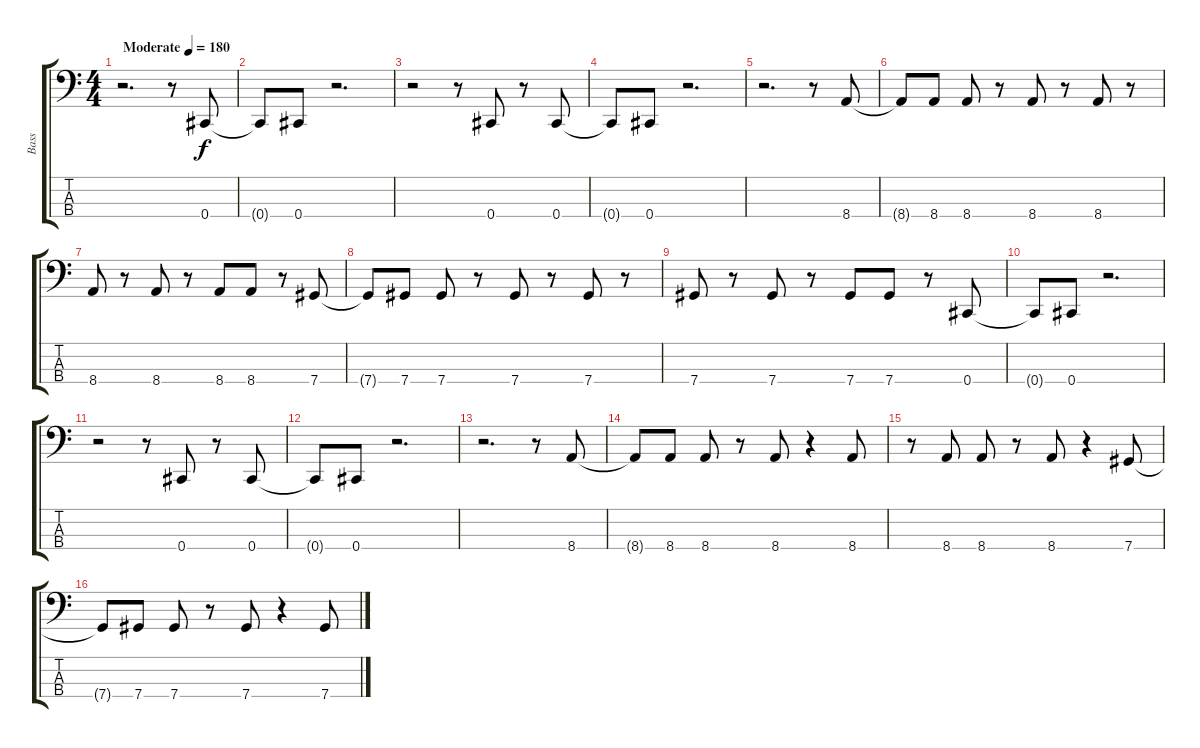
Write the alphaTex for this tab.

\track ("Bass" "Bass") {instrument electricbasspick}
\staff {score tabs}
\tuning (Gb2 Db2 Ab1 Db1) {hide}
\ts (4 4)
\tempo (180 "Moderate")
\clef f4
\ks c
r.2{d dy f instrument electricbasspick} r.8 0.4.8 |
0.4{t}.8 0.4.8 r.2{d} |
r.2 r.8 0.4.8 r.8 0.4.8 |
0.4{t}.8 0.4.8 r.2{d} |
r.2{d} r.8 8.4.8 |
8.4{t}.8 8.4.8 8.4.8 r.8 8.4.8 r.8 8.4.8 r.8 |
8.4.8 r.8 8.4.8 r.8 8.4.8 8.4.8 r.8 7.4.8 |
7.4{t}.8 7.4.8 7.4.8 r.8 7.4.8 r.8 7.4.8 r.8 |
7.4.8 r.8 7.4.8 r.8 7.4.8 7.4.8 r.8 0.4.8 |
0.4{t}.8 0.4.8 r.2{d} |
r.2 r.8 0.4.8 r.8 0.4.8 |
0.4{t}.8 0.4.8 r.2{d} |
r.2{d} r.8 8.4.8 |
8.4{t}.8 8.4.8 8.4.8 r.8 8.4.8 r.4 8.4.8 |
r.8 8.4.8 8.4.8 r.8 8.4.8 r.4 7.4.8 |
7.4{t}.8 7.4.8 7.4.8 r.8 7.4.8 r.4 7.4.8
